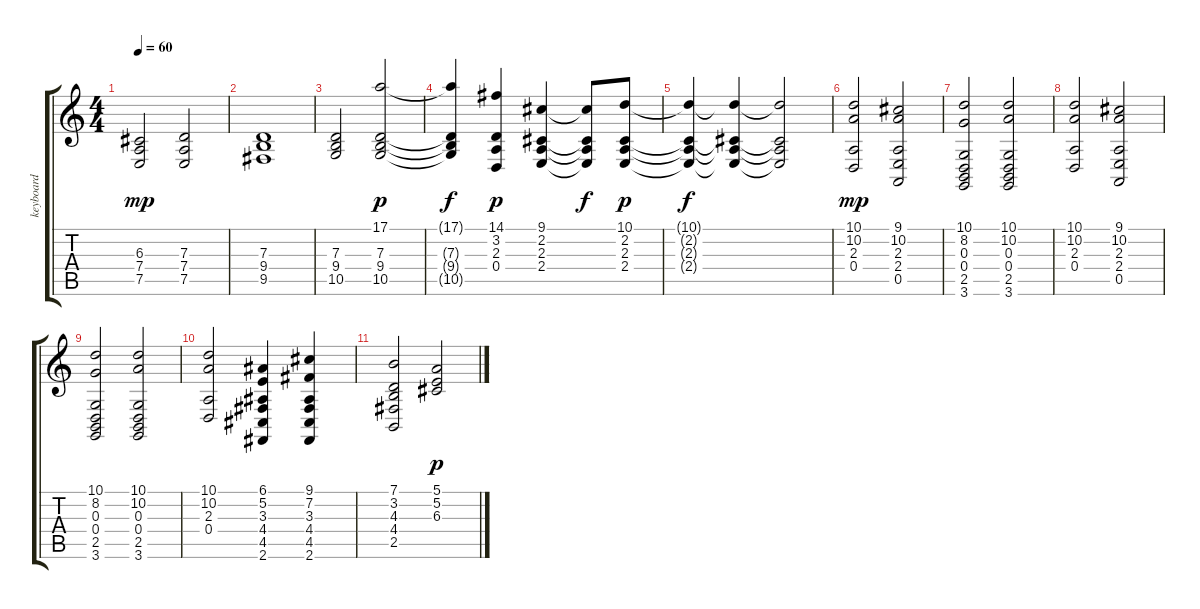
\track ("keyboard" "keyboard") {instrument stringensemble1}
\staff {score tabs}
\tuning (E4 B3 G3 D3 A2 E2) {hide}
\ts (4 4)
\tempo 60
\clef g2
\ks c
(6.3 7.4 7.5).2{dy mp} (7.3 7.4 7.5).2 |
(7.3 9.4 9.5).1 |
(7.3 9.4 10.5).2 (17.1 7.3 9.4 10.5).2{dy p} |
(17.1{t} 7.3{t} 9.4{t} 10.5{t}).4{dy f} (14.1 3.2 2.3 0.4).4{dy p} (9.1 2.2 2.3 2.4).4 (9.1{t} 2.2{t} 2.3{t} 2.4{t}).8{dy f} (10.1 2.2 2.3 2.4).8{dy p} |
(10.1{t} 2.2{t} 2.3{t} 2.4{t}).4{dy f} (10.1{t} 2.2{t} 2.3{t} 2.4{t}).4 (10.1{t} 2.2{t} 2.3{t} 2.4{t}).2 |
(10.1 10.2 2.3 0.4).2{dy mp} (9.1 10.2 2.3 2.4 0.5).2 |
(10.1 8.2 0.3 0.4 2.5 3.6).2 (10.1 10.2 0.3 0.4 2.5 3.6).2 |
(10.1 10.2 2.3 0.4).2 (9.1 10.2 2.3 2.4 0.5).2 |
(10.1 8.2 0.3 0.4 2.5 3.6).2 (10.1 10.2 0.3 0.4 2.5 3.6).2 |
(10.1 10.2 2.3 0.4).2 (6.1 5.2 3.3 4.4 4.5 2.6).4 (9.1 7.2 3.3 4.4 4.5 2.6).4 |
(7.1 3.2 4.3 4.4 2.5).2 (5.1 5.2 6.3).2{dy p}
